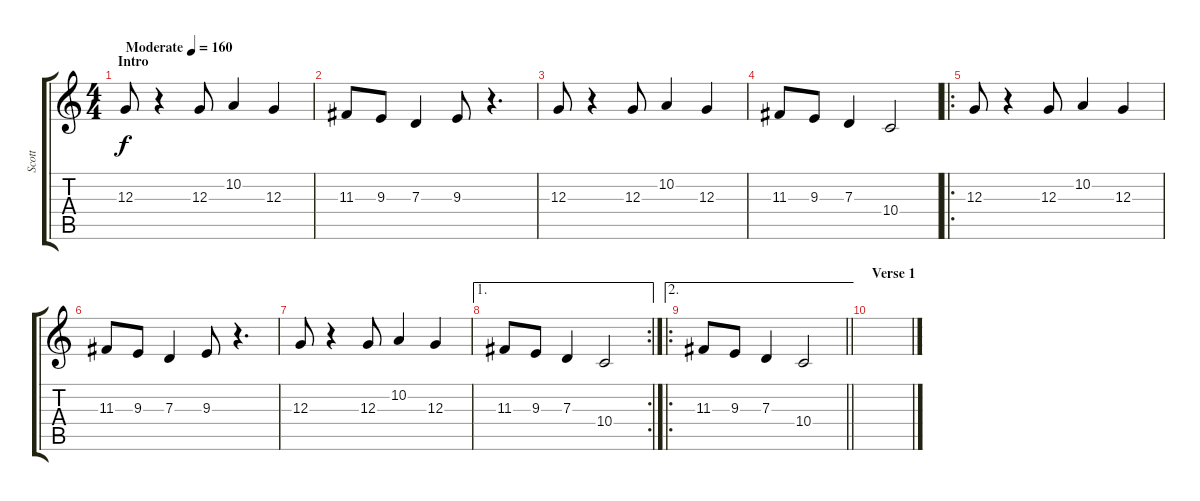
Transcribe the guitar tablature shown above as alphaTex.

\track ("Scott" "Scott") {instrument trumpet}
\staff {score tabs}
\tuning (E4 B3 G3 D3 A2 E2) {hide}
\ts (4 4)
\section ("" "Intro")
\tempo (160 "Moderate")
\clef g2
\ks c
12.3.8{dy f instrument trumpet} r.4 12.3.8 10.2.4 12.3.4 |
11.3.8 9.3.8 7.3.4 9.3.8 r.4{d} |
12.3.8 r.4 12.3.8 10.2.4 12.3.4 |
11.3.8 9.3.8 7.3.4 10.4.2 |
\ro
12.3.8 r.4 12.3.8 10.2.4 12.3.4 |
11.3.8 9.3.8 7.3.4 9.3.8 r.4{d} |
12.3.8 r.4 12.3.8 10.2.4 12.3.4 |
\ae 1
\rc 2
11.3.8 9.3.8 7.3.4 10.4.2 |
\ae 2
\ro
\barLineRight lightlight
11.3.8 9.3.8 7.3.4 10.4.2 |
\section ("" "Verse 1")
